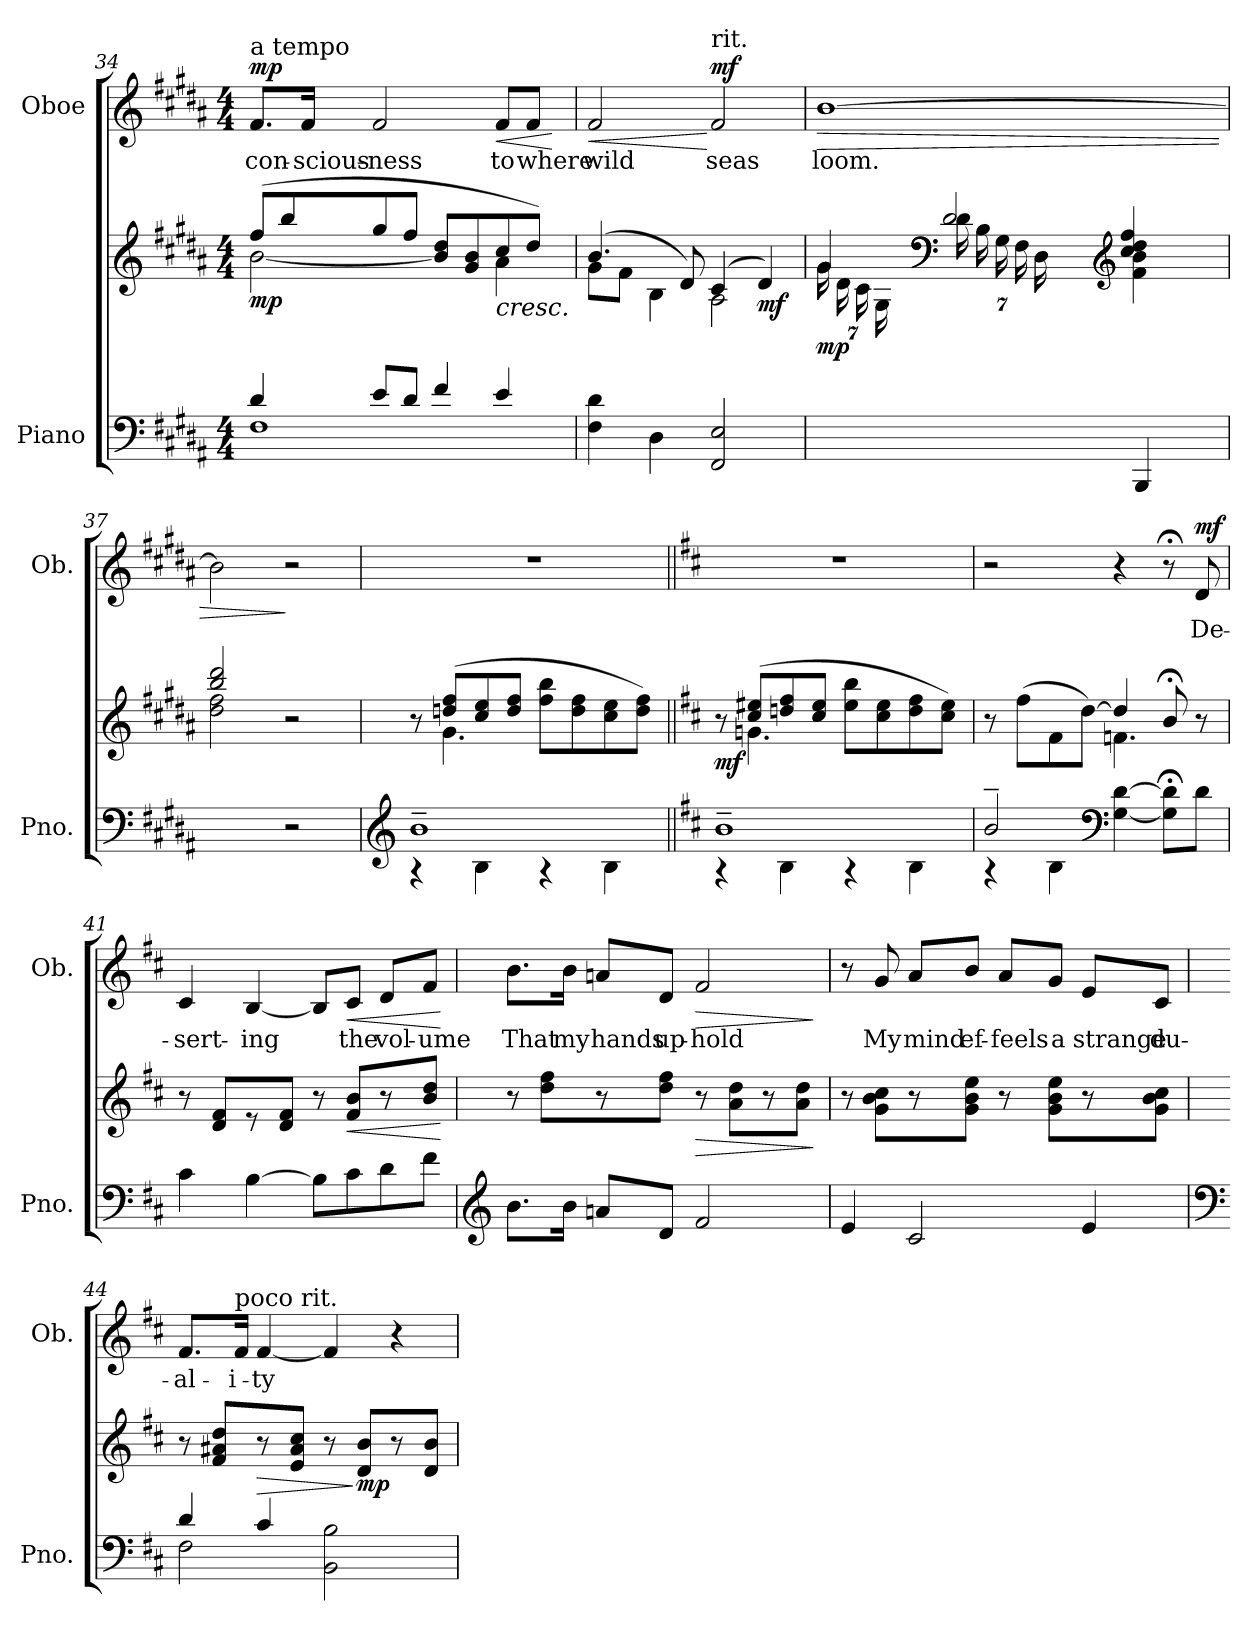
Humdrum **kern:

**kern	**kern	**dynam	**kern	**text	**dynam
*part2	*part2	*part2	*part1	*part1	*part1
*staff3	*staff2	*staff2/3	*staff1	*staff1	*staff1
*I"Piano	*	*	*I"Oboe	*	*
*I'Pno.	*	*	*I'Ob.	*	*
*clefF4	*clefG2	*	*clefG2	*	*
*k[f#c#g#d#a#]	*k[f#c#g#d#a#]	*	*k[f#c#g#d#a#]	*	*
*M4/4	*M4/4	*	*M4/4	*	*
=34	=34	=34	=34	=34	=34
*^	*^	*	*	*	*
!	!	!	!	!	!LO:TX:a:t=a tempo	!	!
!	!	!	!	!LO:DY:b	!	!LO:LY:b	!LO:DY:a
4d#/	1F#	(8ff#/L	[2b\	mp	8.f#/L	con-	mp
.	.	8bb/	.	.	.	.	.
!	!	!	!	!	!	!LO:LY:b	!
.	.	.	.	.	16f#/Jk	-scious-	.
!	!	!	!	!	!	!LO:LY:b	!
8e/L	.	8gg#/	.	.	2f#/	-ness	.
8d#/J	.	8ff#/J	.	.	.	.	.
4f#/	.	8b/] 8dd#/L	4ryy	.	.	.	.
.	.	8g#/ 8b/	.	.	.	.	.
!	!	!LO:TX:b:i:t=cresc.	!	!	!	!	!
!	!	!	!	!	!	!LO:LY:b	!LO:HP:b
4e/	.	8cc#/	4a#\	.	8f#/L	to	<
!	!	!	!	!	!	!LO:LY:b	!
.	.	8dd#/J)	.	.	8f#/J	where	.
*v	*v	*	*	*	*	*	*
*	*v	*v	*	*	*	*
.	.	.	.	.	[
=35	=35	=35	=35	=35	=35
*	*^	*	*	*	*
!	!	!	!	!	!LO:LY:b	!LO:HP:b
4F#\ 4d#\	(4.b/	8g#\L	.	2f#/	wild	<
.	.	8f#\J	.	.	.	.
4D#\	.	4B\	.	.	.	.
.	8d#/)	.	.	.	.	.
!	!	!	!	!LO:TX:a:t=rit.	!	!
!	!	!	!	!	!LO:LY:b	!LO:DY:n=1:a
2FF#/ 2E/	(4c#/	2A#\	.	2f#/	seas	[ mf
!	!	!	!LO:DY:b	!	!	!
.	4d#/)	.	mf	.	.	.
!!LO:LB:g=z
=36	=36	=36	=36	=36	=36	=36
*	*	*Xbrackettup	*	*	*	*
!	!	!	!LO:DY:b	!	!LO:LY:b	!LO:HP:b
7ryy	4g#/	(28g#\LL	mp	[1b	loom.	>
.	.	28d#\	.	.	.	.
.	.	28c#\	.	.	.	.
.	.	28G#\	.	.	.	.
28B/	.	14.ryy	.	.	.	.
28F#/	.	.	.	.	.	.
28D#/JJ)	.	.	.	.	.	.
*	*clefF4	*	*	*	*	*
28%5ryy	2d#/	(28d#\LL	.	.	.	.
.	.	28B\	.	.	.	.
.	.	28G#\	.	.	.	.
.	.	28F#\	.	.	.	.
.	.	28D#\	.	.	.	.
28BB/	.	14%3.ryy	.	.	.	.
28FF#/JJ	.	.	.	.	.	.
4BBB/)	.	.	.	.	.	.
*	*clefG2	*	*	*	*	*
4ryy	4cc#/ 4dd#/ 4ff#/	4f#\ 4b\	.	.	.	.
=37	=37	=37	=37	=37	=37	=37
2ryy	2bb/ 2ddd#/	2dd#\ 2ff#\	.	2b\]	.	.
2r	2r	2ryy	.	2r	.	]
=38	=38	=38	=38	=38	=38	=38
*clefG2	*	*	*	*	*	*
*^	*	*	*	*	*	*
1b~	4r	8r	8ryy	.	1r	.	.
.	.	(8ddn/ 8ff#/L	4.g#\	.	.	.	.
.	4B\	8cc#/ 8ee/	.	.	.	.	.
.	.	8dd/ 8ff#/J	.	.	.	.	.
.	4r	8ff#\ 8bb\L	2ryy	.	.	.	.
.	.	8dd\ 8ff#\	.	.	.	.	.
.	4B\	8cc#\ 8ee\	.	.	.	.	.
.	.	8dd\ 8ff#\J)	.	.	.	.	.
!!LO:LB:g=z
=39||	=39||	=39||	=39||	=39||	=39||	=39||	=39||
*k[f#c#]	*	*k[f#c#]	*	*	*k[f#c#]	*	*
!	!	!	!	!LO:DY:b	!	!	!
1b~	4r	8r	8ryy	mf	1r	.	.
.	.	(8cc#/ 8ee#X/L	4.gn\	.	.	.	.
.	4B\	8ddn/ 8ff#/	.	.	.	.	.
.	.	8cc#/ 8ee#/J	.	.	.	.	.
.	4r	8ee#\ 8bb\L	2ryy	.	.	.	.
.	.	8cc#\ 8ee#\	.	.	.	.	.
.	4B\	8dd\ 8ff#\	.	.	.	.	.
.	.	8cc#\ 8ee#\J)	.	.	.	.	.
=40	=40	=40	=40	=40	=40	=40	=40
2b~/	4r	8r	2ryy	.	2r	.	.
.	.	(8ff#\L	.	.	.	.	.
.	4B\	8f#\	.	.	.	.	.
.	.	[8dd\J)	.	.	.	.	.
*clefF4	*	*	*	*	*	*	*
[4G\ [4d\	2ryy	4dd/]	4.fn\	.	4r	.	.
8G\];< 8d\];<L	.	8b;</	.	.	8r;<	.	.
!	!	!	!	!	!	!LO:LY:b	!LO:DY:a
8d\J	.	8r	8ryy	.	8d/	De-	mf
*v	*v	*	*	*	*	*	*
=41	=41	=41	=41	=41	=41	=41
!	!	!	!	!	!LO:LY:b	!
*	*v	*v	*	*	*	*
4c#\	8r	.	4c#/	-sert-	.
.	8d/ 8f#/L	.	.	.	.
!	!	!	!	!LO:LY:b	!
[4B\	8r	.	[4B/	-ing	.
.	8d/ 8f#/J	.	.	.	.
8B\L]	8r	.	8B/L]	.	.
!	!	!LO:HP:b	!	!LO:LY:b	!LO:HP:b
8c#\	8f#/ 8b/L	<	8c#/J	the	<
!	!	!	!	!LO:LY:b	!
8d\	8r	.	8d/L	vol-	.
!	!	!	!	!LO:LY:b	!
8f#\J	8b/ 8dd/J	.	8f#/J	-ume	.
.	.	[	.	.	[
!!LO:PB:g=z
=42	=42	=42	=42	=42	=42
*clefG2	*	*	*	*	*
!	!	!	!	!LO:LY:b	!
8.b\L	8r	.	8.b\L	That	.
.	8dd\ 8ff#\L	.	.	.	.
!	!	!	!	!LO:LY:b	!
16b\Jk	.	.	16b\Jk	my	.
!	!	!	!	!LO:LY:b	!
8an/L	8r	.	8an/L	hands	.
!	!	!	!	!LO:LY:b	!
8d/J	8dd\ 8ff#\J	.	8d/J	up-	.
!	!	!LO:HP:b	!	!LO:LY:b	!LO:HP:b
2f#/	8r	>	2f#/	-hold	>
.	8a\ 8dd\L	.	.	.	.
.	8r	.	.	.	.
.	8a\ 8dd\J	.	.	.	.
.	.	]	.	.	]
=43	=43	=43	=43	=43	=43
4e/	8r	.	8r	.	.
!	!	!	!	!LO:LY:b	!
.	8g\ 8b\ 8cc#\L	.	8g/	My	.
!	!	!	!	!LO:LY:b	!
2c#/	8r	.	8a/L	mind	.
!	!	!	!	!LO:LY:b	!
.	8g\ 8b\ 8ee\J	.	8b/J	ef-	.
!	!	!	!	!LO:LY:b	!
.	8r	.	8a/L	-feels	.
!	!	!	!	!LO:LY:b	!
.	8g\ 8b\ 8ee\L	.	8g/J	a	.
!	!	!	!	!LO:LY:b	!
4e/	8r	.	8e/L	strange	.
!	!	!	!	!LO:LY:b	!
.	8g\ 8b\ 8cc#\J	.	8c#/J	du-	.
=44	=44	=44	=44	=44	=44
*clefF4	*	*	*	*	*
*^	*	*	*	*	*
!	!	!	!	!	!LO:LY:b	!
4d/	2F#\	8r	.	8.f#/L	-al-	.
.	.	8f#/ 8a#X/ 8dd/L	.	.	.	.
!	!	!	!	!LO:TX:a:t=poco rit.	!	!
!	!	!	!	!	!LO:LY:b	!
.	.	.	.	16f#/Jk	-i-	.
!	!	!	!LO:HP:b	!	!LO:LY:b	!
4c#/	.	8r	>	[4f#/	-ty	.
.	.	8e/ 8a#/ 8cc#/J	.	.	.	.
2BB\ 2B\	2ryy	8r	.	4f#/]	.	.
!	!	!	!LO:DY:n=1:b	!	!	!
.	.	8d/ 8b/L	] mp	.	.	.
.	.	8r	.	4r	.	.
.	.	8d/ 8b/J	.	.	.	.
*v	*v	*	*	*	*	*
=	=	=	=	=	=
*-	*-	*-	*-	*-	*-
